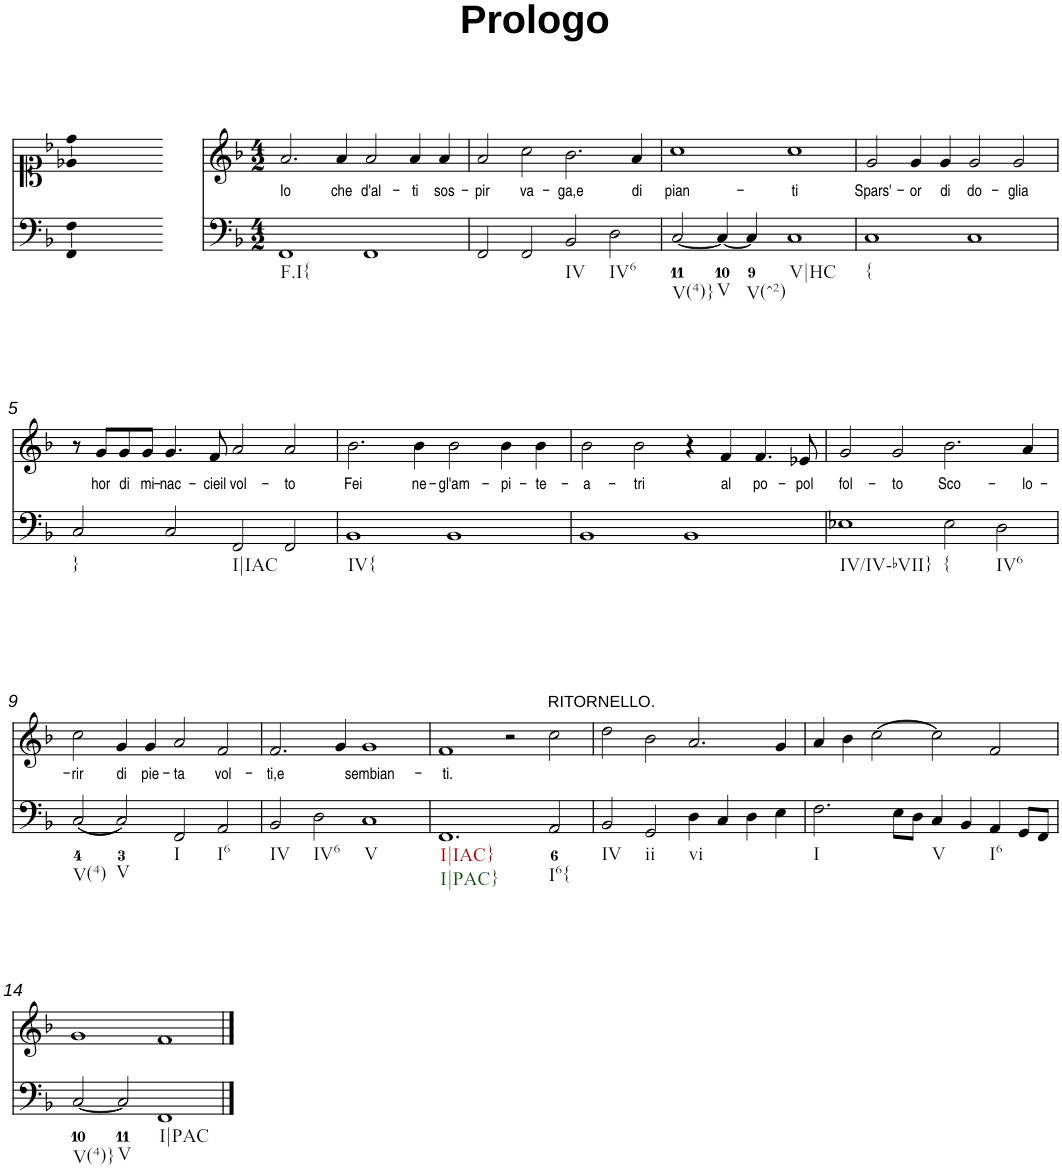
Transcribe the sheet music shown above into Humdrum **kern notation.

**kern	**kern	**text
*part2	*part1	*part1
*staff2	*staff1	*staff1
*I"Piano	*I"Voice	*
*I'Pno	*	*
*clefF4	*clefC1	*
*k[b-]	*k[b-]	*
=	=	=
1ryy	1ryy	.
=1-	=1-	=1-
*	*clefG2	*
*M4/2	*M4/2	*
!LO:TX:b:t=F.I{	!	!
!	!	!LO:LY:b
1FF	2.a/	Io
!	!	!LO:LY:b
.	4a/	che
!	!	!LO:LY:b
1FF	2a/	d'al-
!	!	!LO:LY:b
.	4a/	-ti
!	!	!LO:LY:b
.	4a/	sos-
=2	=2	=2
!	!	!LO:LY:b
2FF/	2a/	-pir
!	!	!LO:LY:b
2FF/	2cc\	va-
!LO:TX:b:t=IV	!	!
!	!	!LO:LY:b
2BB-/	2.b-\	-ga,e
!LO:TX:b:t=IV6	!	!
2D\	.	.
!	!	!LO:LY:b
.	4a/	di
=3	=3	=3
!LO:TX:b:t=V(4)}	!	!
!	!	!LO:LY:b
[2C/	1cc	pian-
!LO:TX:b:t=V	!	!
4C/_	.	.
!LO:TX:b:t=V(^2)	!	!
4C/]	.	.
!LO:TX:b:t=V|HC	!	!
!	!	!LO:LY:b
1C	1cc	-ti
=4	=4	=4
!LO:TX:b:t={	!	!
!	!	!LO:LY:b
1C	2g/	Spars'-
!	!	!LO:LY:b
.	4g/	-or
!	!	!LO:LY:b
.	4g/	di
!	!	!LO:LY:b
1C	2g/	do-
!	!	!LO:LY:b
.	2g/	-glia
!!LO:LB:g=z
=5	=5	=5
!LO:TX:b:t=}	!	!
2C/	8r	.
!	!	!LO:LY:b
.	8g/L	hor
!	!	!LO:LY:b
.	8g/	di
!	!	!LO:LY:b
.	8g/J	mi-
!	!	!LO:LY:b
2C/	4.g/	-nac-
!	!	!LO:LY:b
.	8f/	-cieil
!LO:TX:b:t=I|IAC	!	!
!	!	!LO:LY:b
2FF/	2a/	vol-
!	!	!LO:LY:b
2FF/	2a/	-to
=6	=6	=6
!LO:TX:b:t=IV{	!	!
!	!	!LO:LY:b
1BB-	2.b-\	Fei
!	!	!LO:LY:b
.	4b-\	ne-
!	!	!LO:LY:b
1BB-	2b-\	-gl'am-
!	!	!LO:LY:b
.	4b-\	-pi-
!	!	!LO:LY:b
.	4b-\	-te-
=7	=7	=7
!	!	!LO:LY:b
1BB-	2b-\	-a-
!	!	!LO:LY:b
.	2b-\	-tri
1BB-	4r	.
!	!	!LO:LY:b
.	4f/	al
!	!	!LO:LY:b
.	4.f/	po-
!	!	!LO:LY:b
.	8e-X/	-pol
=8	=8	=8
!LO:TX:b:t=IV/IV-bVII}	!	!
!	!	!LO:LY:b
1E-X	2g/	fol-
!	!	!LO:LY:b
.	2g/	-to
!LO:TX:b:t={	!	!
!	!	!LO:LY:b
2E-\	2.b-\	Sco-
!LO:TX:b:t=IV6	!	!
2D\	.	.
!	!	!LO:LY:b
.	4a/	-lo-
!!LO:LB:g=z
=9	=9	=9
!LO:TX:b:t=V(4)	!	!
!	!	!LO:LY:b
(2C/	2cc\	-rir
!LO:TX:b:t=V	!	!
!	!	!LO:LY:b
2C/)	4g/	di
!	!	!LO:LY:b
.	4g/	pie-
!LO:TX:b:t=I	!	!
!	!	!LO:LY:b
2FF/	2a/	-ta
!LO:TX:b:t=I6	!	!
!	!	!LO:LY:b
2AA/	2f/	vol-
=10	=10	=10
!LO:TX:b:t=IV	!	!
!	!	!LO:LY:b
2BB-/	2.f/	-ti,e
!LO:TX:b:t=IV6	!	!
2D\	.	.
.	4g/	.
!LO:TX:b:t=V	!	!
!	!	!LO:LY:b
1C	1g	sembian-
=11	=11	=11
!LO:TX:b:t=I|IAC}	!	!
!LO:TX:b:t=I|PAC}	!	!
!	!	!LO:LY:b
1.FF	1f	-ti.
.	2r	.
!	!LO:TX:a:t=RITORNELLO.	!
!LO:TX:b:t=I6{	!	!
2AA/	2cc\	.
=12	=12	=12
!LO:TX:b:t=IV	!	!
2BB-/	2dd\	.
!LO:TX:b:t=ii	!	!
2GG/	2b-\	.
!LO:TX:b:t=vi	!	!
4D\	2.a/	.
4C/	.	.
4D\	.	.
4E\	4g/	.
=13	=13	=13
!LO:TX:b:t=I	!	!
2.F\	4a/	.
.	4b-\	.
.	[2cc\	.
8E\L	.	.
8D\J	.	.
!LO:TX:b:t=V	!	!
4C/	2cc\]	.
4BB-/	.	.
!LO:TX:b:t=I6	!	!
4AA/	2f/	.
8GG/L	.	.
8FF/J	.	.
!!LO:LB:g=z
=14	=14	=14
!LO:TX:b:t=V(4)}	!	!
[2C/	1g	.
!LO:TX:b:t=V	!	!
2C/]	.	.
!LO:TX:b:t=I|PAC	!	!
1FF	1f	.
==	==	==
*-	*-	*-
